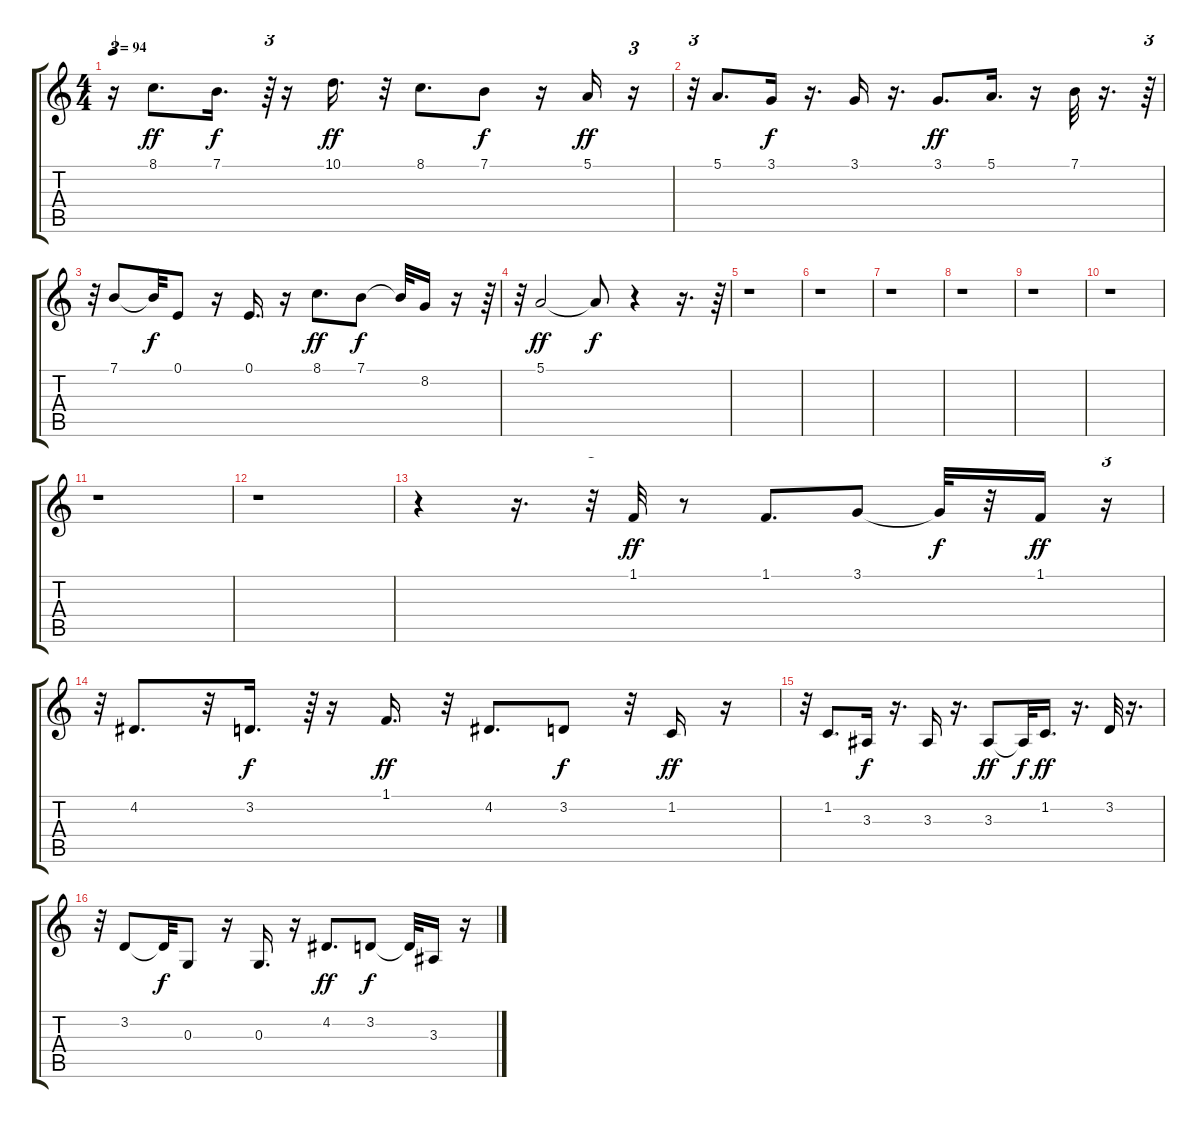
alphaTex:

\track "" {instrument voiceoohs}
\staff {score tabs}
\tuning (E4 B3 G3 D3 A2 E2) {hide}
\ts (4 4)
\tempo 94
\clef g2
\ks c
r.16{tu (3 2) dy ff} 8.1.8{d} 7.1.16{d dy f} r.64{tu (3 2)} r.16 10.1.16{d dy ff} r.32 8.1.8{d} 7.1.8{dy f} r.16 5.1.16{dy ff} r.16{tu (3 2)} |
r.32{tu (3 2)} 5.1.8{d} 3.1.16{dy f} r.16{d} 3.1.16 r.16{d} 3.1.8{d dy ff} 5.1.16{d} r.16 7.1.32 r.16{d} r.64{tu (3 2)} |
r.32{tu (3 2)} 7.1.8 7.1{t}.32{dy f} 0.1.8 r.16 0.1.16{d} r.16 8.1.8{d dy ff} 7.1.8{dy f} 7.1{t}.32 8.2.16 r.16 r.64{tu (3 2)} |
r.32{tu (3 2)} 5.1.2{dy ff} 5.1{t}.8{dy f} r.4 r.16{d} r.64{tu (3 2)} |
r.1 |
r.1 |
r.1 |
r.1 |
r.1 |
r.1 |
r.1 |
r.1 |
r.4 r.16{d} r.32{tu (3 2)} 1.1.32{dy ff} r.8 1.1.8{d} 3.1.8 3.1{t}.32{dy f} r.32 1.1.16{dy ff} r.16{tu (3 2)} |
r.32{tu (3 2)} 4.2.8{d} r.32 3.2.16{d dy f} r.64{tu (3 2)} r.16 1.1.16{d dy ff} r.32 4.2.8{d} 3.2.8{dy f} r.32 1.2.16{dy ff} r.16 |
r.32 1.2.8{d} 3.3.16{dy f} r.16{d} 3.3.16 r.16{d} 3.3.8{dy ff} 3.3{t}.32{dy f} 1.2.16{d dy ff} r.16{d} 3.2.32 r.16{d} |
r.32 3.2.8 3.2{t}.32{dy f} 0.3.8 r.16 0.3.16{d} r.16 4.2.8{d dy ff} 3.2.8{dy f} 3.2{t}.32 3.3.16 r.16
